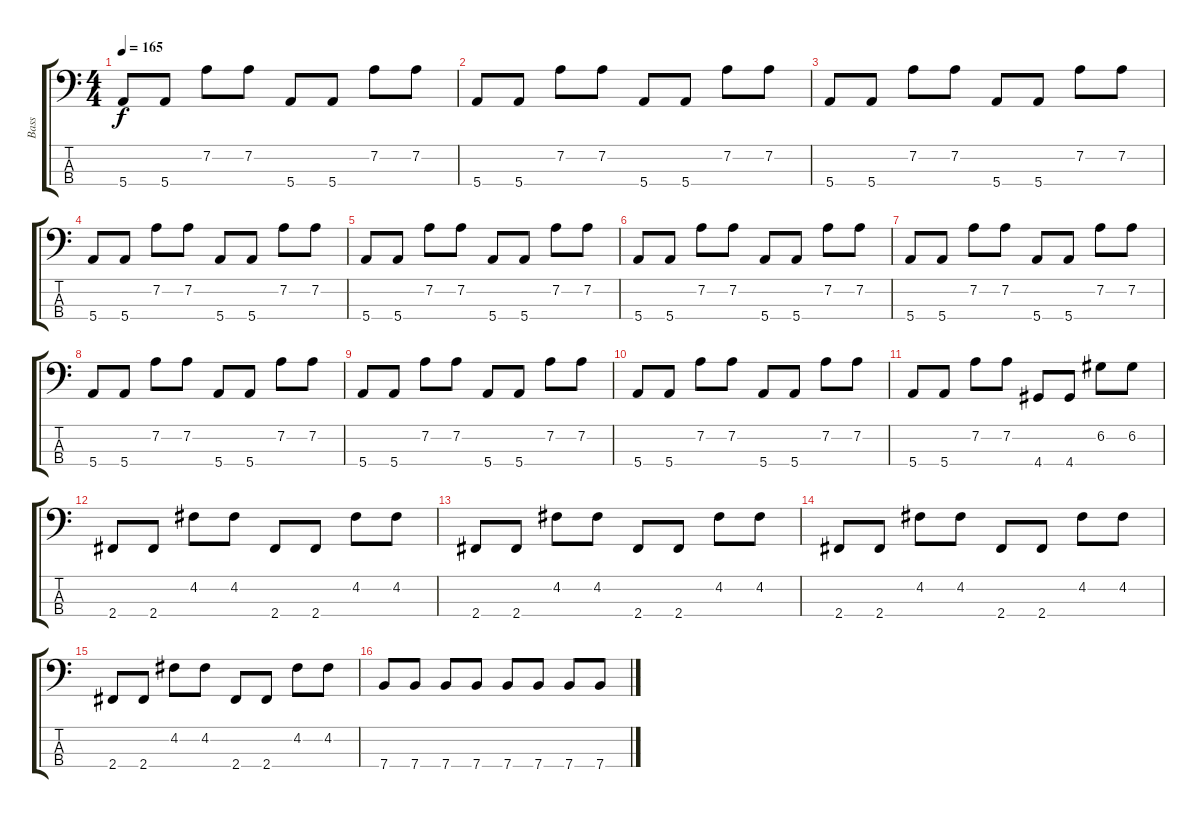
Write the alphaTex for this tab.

\track ("Bass" "Bass") {instrument electricbassfinger}
\staff {score tabs}
\tuning (G2 D2 A1 E1) {hide}
\ts (4 4)
\tempo 165
\clef f4
\ks c
5.4.8{dy f} 5.4.8 7.2.8 7.2.8 5.4.8 5.4.8 7.2.8 7.2.8 |
5.4.8 5.4.8 7.2.8 7.2.8 5.4.8 5.4.8 7.2.8 7.2.8 |
5.4.8 5.4.8 7.2.8 7.2.8 5.4.8 5.4.8 7.2.8 7.2.8 |
5.4.8 5.4.8 7.2.8 7.2.8 5.4.8 5.4.8 7.2.8 7.2.8 |
5.4.8 5.4.8 7.2.8 7.2.8 5.4.8 5.4.8 7.2.8 7.2.8 |
5.4.8 5.4.8 7.2.8 7.2.8 5.4.8 5.4.8 7.2.8 7.2.8 |
5.4.8 5.4.8 7.2.8 7.2.8 5.4.8 5.4.8 7.2.8 7.2.8 |
5.4.8 5.4.8 7.2.8 7.2.8 5.4.8 5.4.8 7.2.8 7.2.8 |
5.4.8 5.4.8 7.2.8 7.2.8 5.4.8 5.4.8 7.2.8 7.2.8 |
5.4.8 5.4.8 7.2.8 7.2.8 5.4.8 5.4.8 7.2.8 7.2.8 |
5.4.8 5.4.8 7.2.8 7.2.8 4.4.8 4.4.8 6.2.8 6.2.8 |
2.4.8 2.4.8 4.2.8 4.2.8 2.4.8 2.4.8 4.2.8 4.2.8 |
2.4.8 2.4.8 4.2.8 4.2.8 2.4.8 2.4.8 4.2.8 4.2.8 |
2.4.8 2.4.8 4.2.8 4.2.8 2.4.8 2.4.8 4.2.8 4.2.8 |
2.4.8 2.4.8 4.2.8 4.2.8 2.4.8 2.4.8 4.2.8 4.2.8 |
7.4.8 7.4.8 7.4.8 7.4.8 7.4.8 7.4.8 7.4.8 7.4.8
